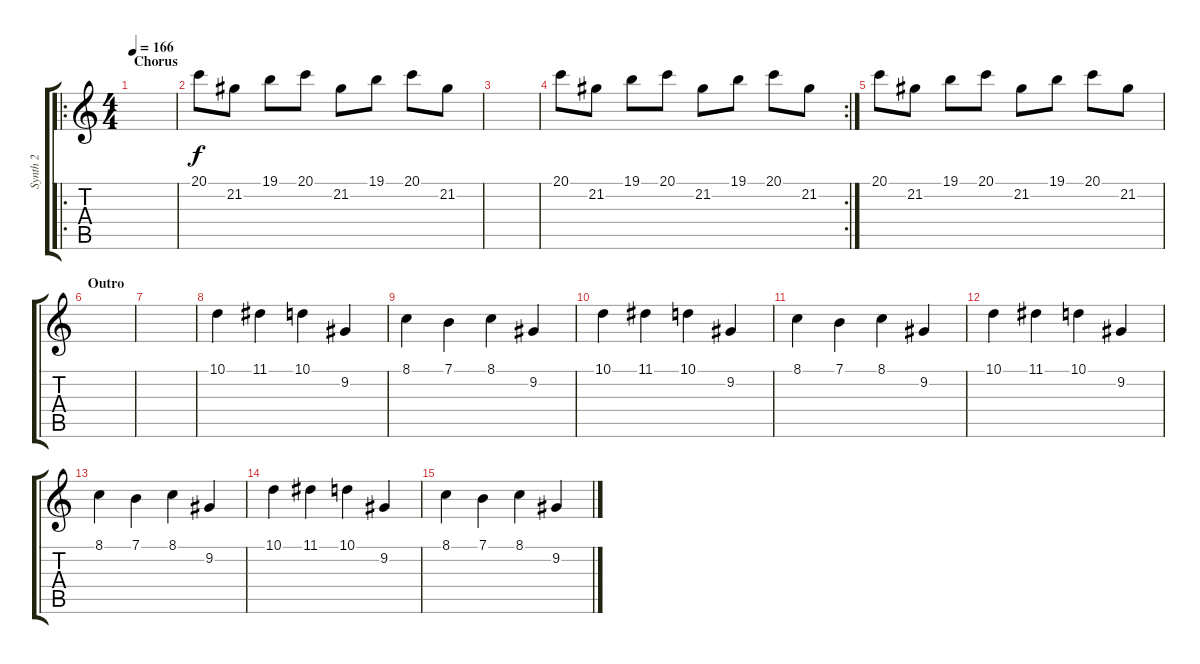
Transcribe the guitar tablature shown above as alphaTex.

\track ("Synth 2" "Synth 2") {instrument fx7echoes}
\staff {score tabs}
\tuning (E4 B3 G3 D3 A2 E2) {hide}
\ro
\ts (4 4)
\section ("" "Chorus")
\tempo 166
\clef g2
\ks c
|
20.1.8 21.2.8 19.1.8 20.1.8 21.2.8 19.1.8 20.1.8 21.2.8 |
|
\rc 2
20.1.8 21.2.8 19.1.8 20.1.8 21.2.8 19.1.8 20.1.8 21.2.8 |
20.1.8 21.2.8 19.1.8 20.1.8 21.2.8 19.1.8 20.1.8 21.2.8 |
\section ("" "Outro")
|
|
10.1.4 11.1.4 10.1.4 9.2.4 |
8.1.4 7.1.4 8.1.4 9.2.4 |
10.1.4 11.1.4 10.1.4 9.2.4 |
8.1.4 7.1.4 8.1.4 9.2.4 |
10.1.4 11.1.4 10.1.4 9.2.4 |
8.1.4 7.1.4 8.1.4 9.2.4 |
10.1.4 11.1.4 10.1.4 9.2.4 |
8.1.4 7.1.4 8.1.4 9.2.4
